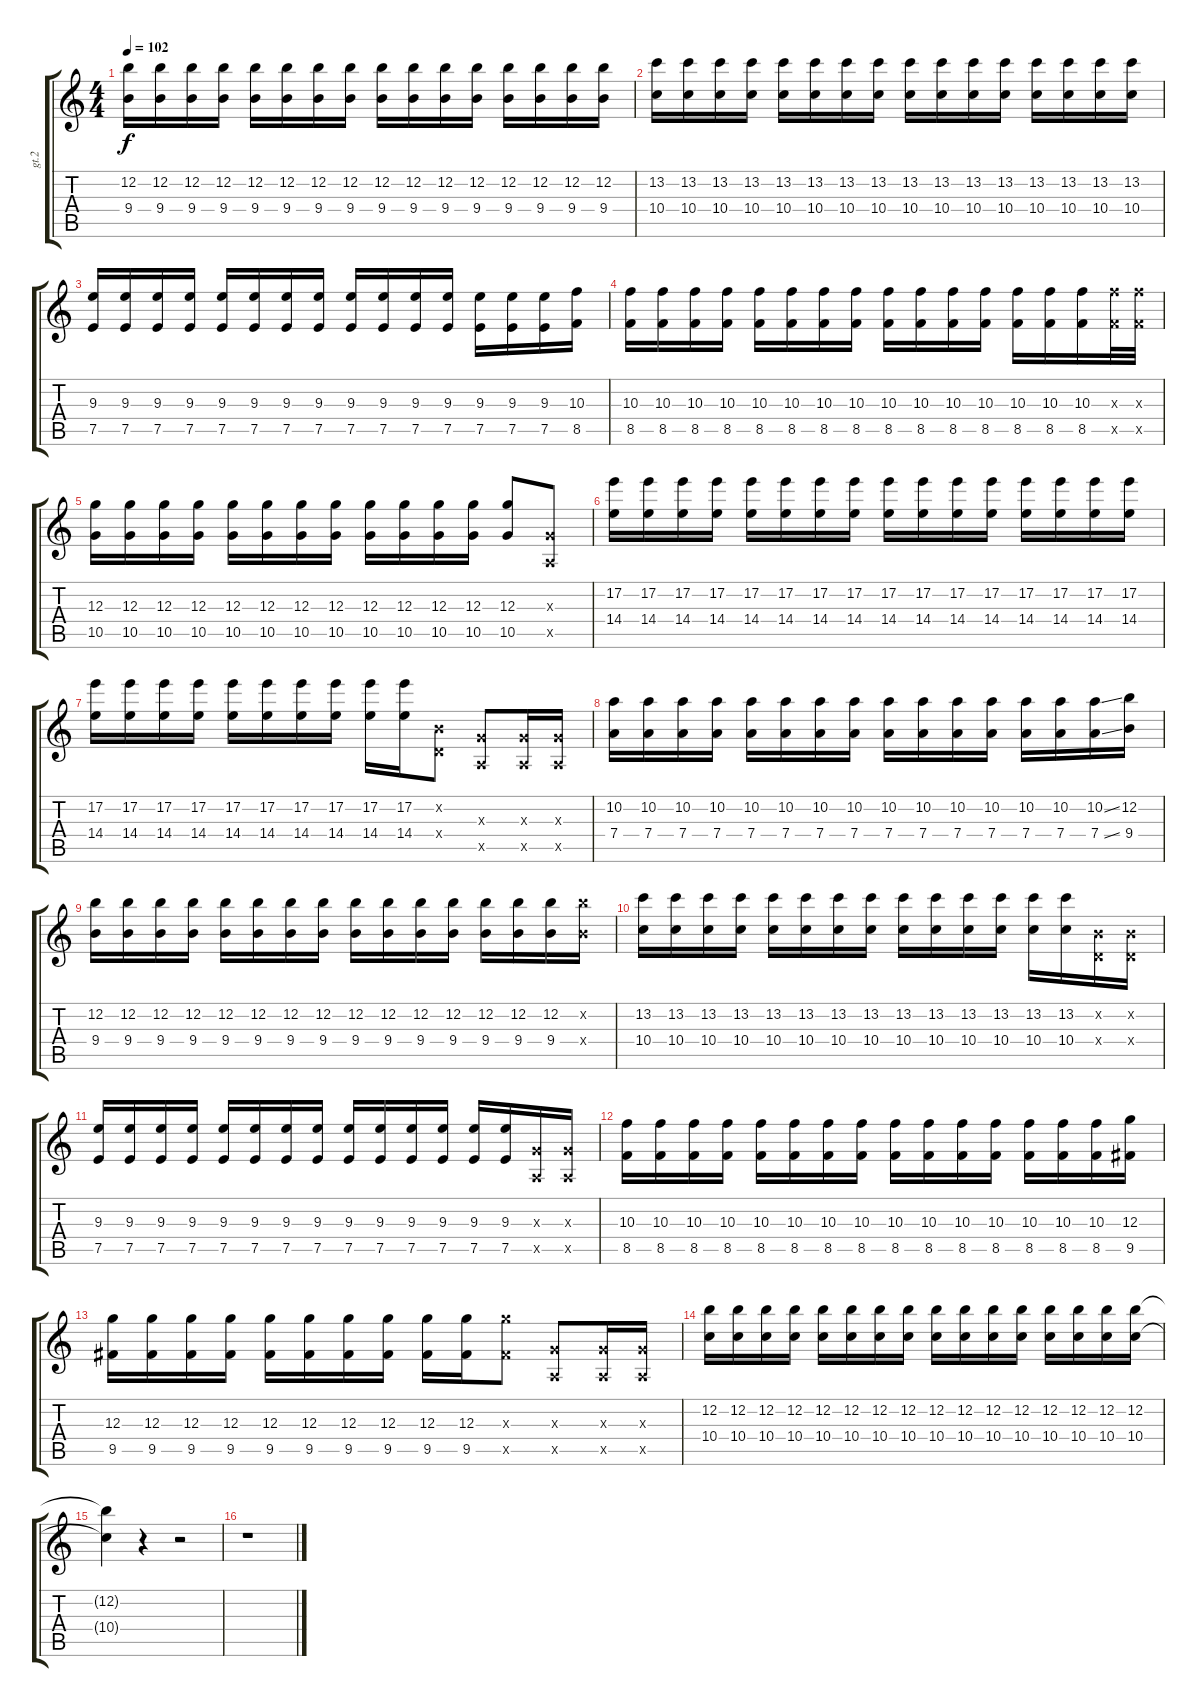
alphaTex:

\track ("gt.2" "gt.2") {instrument overdrivenguitar}
\staff {score tabs}
\tuning (E4 B3 G3 D3 A2 E2) {hide}
\ts (4 4)
\tempo 102
\clef g2
\ks c
(12.2 9.4).16{dy f} (12.2 9.4).16 (12.2 9.4).16 (12.2 9.4).16 (12.2 9.4).16 (12.2 9.4).16 (12.2 9.4).16 (12.2 9.4).16 (12.2 9.4).16 (12.2 9.4).16 (12.2 9.4).16 (12.2 9.4).16 (12.2 9.4).16 (12.2 9.4).16 (12.2 9.4).16 (12.2 9.4).16 |
(13.2 10.4).16 (13.2 10.4).16 (13.2 10.4).16 (13.2 10.4).16 (13.2 10.4).16 (13.2 10.4).16 (13.2 10.4).16 (13.2 10.4).16 (13.2 10.4).16 (13.2 10.4).16 (13.2 10.4).16 (13.2 10.4).16 (13.2 10.4).16 (13.2 10.4).16 (13.2 10.4).16 (13.2 10.4).16 |
(9.3 7.5).16 (9.3 7.5).16 (9.3 7.5).16 (9.3 7.5).16 (9.3 7.5).16 (9.3 7.5).16 (9.3 7.5).16 (9.3 7.5).16 (9.3 7.5).16 (9.3 7.5).16 (9.3 7.5).16 (9.3 7.5).16 (9.3 7.5).16 (9.3 7.5).16 (9.3 7.5).16 (10.3 8.5).16 |
(10.3 8.5).16 (10.3 8.5).16 (10.3 8.5).16 (10.3 8.5).16 (10.3 8.5).16 (10.3 8.5).16 (10.3 8.5).16 (10.3 8.5).16 (10.3 8.5).16 (10.3 8.5).16 (10.3 8.5).16 (10.3 8.5).16 (10.3 8.5).16 (10.3 8.5).16 (10.3 8.5).16 (10.3{x} 8.5{x}).32 (10.3{x} 8.5{x}).32 |
(12.3 10.5).16 (12.3 10.5).16 (12.3 10.5).16 (12.3 10.5).16 (12.3 10.5).16 (12.3 10.5).16 (12.3 10.5).16 (12.3 10.5).16 (12.3 10.5).16 (12.3 10.5).16 (12.3 10.5).16 (12.3 10.5).16 (12.3 10.5).8 (0.3{x} 0.5{x}).8 |
(17.2 14.4).16 (17.2 14.4).16 (17.2 14.4).16 (17.2 14.4).16 (17.2 14.4).16 (17.2 14.4).16 (17.2 14.4).16 (17.2 14.4).16 (17.2 14.4).16 (17.2 14.4).16 (17.2 14.4).16 (17.2 14.4).16 (17.2 14.4).16 (17.2 14.4).16 (17.2 14.4).16 (17.2 14.4).16 |
(17.2 14.4).16 (17.2 14.4).16 (17.2 14.4).16 (17.2 14.4).16 (17.2 14.4).16 (17.2 14.4).16 (17.2 14.4).16 (17.2 14.4).16 (17.2 14.4).16 (17.2 14.4).16 (0.2{x} 0.4{x}).8 (0.3{x} 0.5{x}).8 (0.3{x} 0.5{x}).16 (0.3{x} 0.5{x}).16 |
(10.2 7.4).16 (10.2 7.4).16 (10.2 7.4).16 (10.2 7.4).16 (10.2 7.4).16 (10.2 7.4).16 (10.2 7.4).16 (10.2 7.4).16 (10.2 7.4).16 (10.2 7.4).16 (10.2 7.4).16 (10.2 7.4).16 (10.2 7.4).16 (10.2 7.4).16 (10.2{ss} 7.4{ss}).16 (12.2 9.4).16 |
(12.2 9.4).16 (12.2 9.4).16 (12.2 9.4).16 (12.2 9.4).16 (12.2 9.4).16 (12.2 9.4).16 (12.2 9.4).16 (12.2 9.4).16 (12.2 9.4).16 (12.2 9.4).16 (12.2 9.4).16 (12.2 9.4).16 (12.2 9.4).16 (12.2 9.4).16 (12.2 9.4).16 (12.2{x} 9.4{x}).16 |
(13.2 10.4).16 (13.2 10.4).16 (13.2 10.4).16 (13.2 10.4).16 (13.2 10.4).16 (13.2 10.4).16 (13.2 10.4).16 (13.2 10.4).16 (13.2 10.4).16 (13.2 10.4).16 (13.2 10.4).16 (13.2 10.4).16 (13.2 10.4).16 (13.2 10.4).16 (0.2{x} 0.4{x}).16 (0.2{x} 0.4{x}).16 |
(9.3 7.5).16 (9.3 7.5).16 (9.3 7.5).16 (9.3 7.5).16 (9.3 7.5).16 (9.3 7.5).16 (9.3 7.5).16 (9.3 7.5).16 (9.3 7.5).16 (9.3 7.5).16 (9.3 7.5).16 (9.3 7.5).16 (9.3 7.5).16 (9.3 7.5).16 (0.3{x} 0.5{x}).16 (0.3{x} 0.5{x}).16 |
(10.3 8.5).16 (10.3 8.5).16 (10.3 8.5).16 (10.3 8.5).16 (10.3 8.5).16 (10.3 8.5).16 (10.3 8.5).16 (10.3 8.5).16 (10.3 8.5).16 (10.3 8.5).16 (10.3 8.5).16 (10.3 8.5).16 (10.3 8.5).16 (10.3 8.5).16 (10.3 8.5).16 (12.3 9.5).16 |
(12.3 9.5).16 (12.3 9.5).16 (12.3 9.5).16 (12.3 9.5).16 (12.3 9.5).16 (12.3 9.5).16 (12.3 9.5).16 (12.3 9.5).16 (12.3 9.5).16 (12.3 9.5).16 (12.3{x} 9.5{x}).8 (0.3{x} 0.5{x}).8 (0.3{x} 0.5{x}).16 (0.3{x} 0.5{x}).16 |
(12.2 10.4).16 (12.2 10.4).16 (12.2 10.4).16 (12.2 10.4).16 (12.2 10.4).16 (12.2 10.4).16 (12.2 10.4).16 (12.2 10.4).16 (12.2 10.4).16 (12.2 10.4).16 (12.2 10.4).16 (12.2 10.4).16 (12.2 10.4).16 (12.2 10.4).16 (12.2 10.4).16 (12.2 10.4).16 |
(12.2{t} 10.4{t}).4 r.4 r.2 |
r.1
